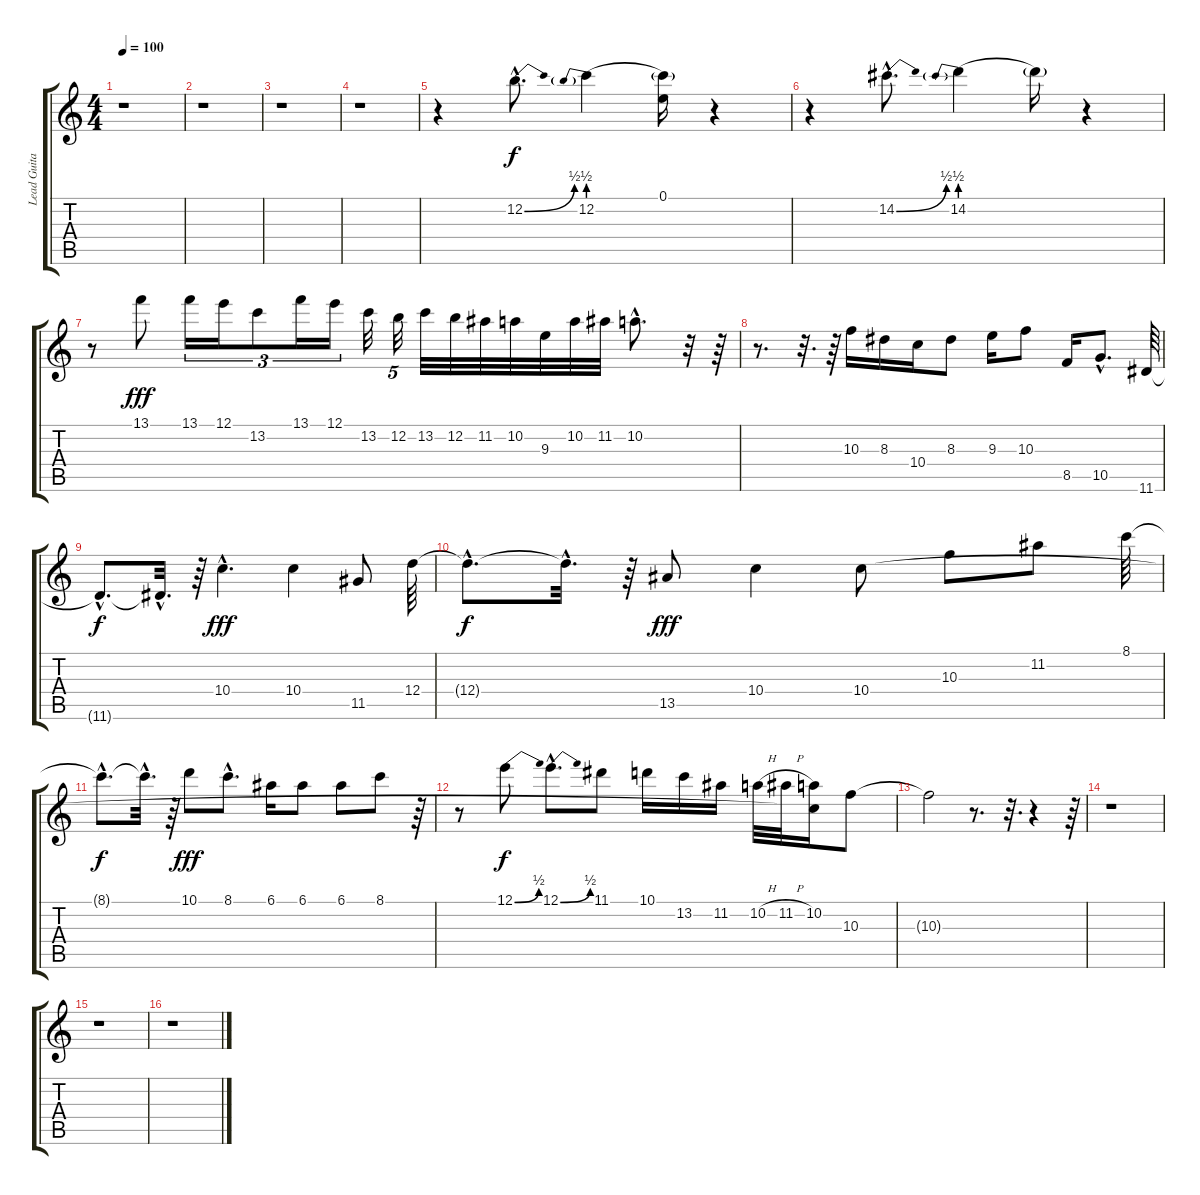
\track ("Lead Guitar 2" "Lead Guita") {instrument overdrivenguitar}
\staff {score tabs}
\tuning (E4 B3 G3 D3 A2 E2) {hide}
\ts (4 4)
\tempo 100
\clef g2
\ks c
r.1{dy f} |
r.1 |
r.1 |
r.1 |
r.4 12.2{be (bend 0 0 60 2) hac}.8{d} 12.2{be (prebend 0 2 60 2)}.4 (0.1 12.2{t}).16 r.4 |
r.4 14.2{be (bend 0 0 60 2) hac}.8{d} 14.2{be (prebend 0 2 60 2)}.4 14.2{t}.16 r.4 |
r.8 13.1.8{dy fff} 13.1.16{tu (3 2)} 12.1.16{tu (3 2)} 13.2.8{tu (3 2)} 13.1.16{tu (3 2)} 12.1.16{tu (3 2)} 13.2.32 12.2.32{tu (5 4)} 13.2.32 12.2.32 11.2.32 10.2.32 9.3.32 10.2.32 11.2.32 10.2{hac}.8{d} r.32 r.64 |
r.8{d} r.32{d} r.64 10.3.16 8.3.16 10.4.16 8.3.8 9.3.16 10.3.8 8.5.16 10.5{hac}.8{d} 11.6.64 |
11.6{hac t}.8{d dy f} 11.6{hac t}.32{d} r.64 10.4{hac}.4{d dy fff} 10.4.4 11.5.8 12.4.64 |
12.4{hac t}.8{d dy f} 12.4{hac t}.32{d} r.64 13.5.8{dy fff} 10.4.4 10.4.8 10.3.8 11.2.8 8.1.64 |
8.1{hac t}.8{d dy f} 8.1{hac t}.32{d} r.64 10.1.8{dy fff} 8.1{hac}.8{d} 6.1.16 6.1.8 6.1.8 8.1.8 r.64 |
r.8 12.1{be (bend 0 0 60 2)}.8{dy f} 12.1{be (bend 0 0 60 2) hac}.8{d} 11.1.8 10.1.16 13.2.16 11.2.16 10.2{h}.32 11.2{h}.32 (10.2 10.4{t}).16 10.3.8 |
10.3{t}.2 r.8{d} r.32{d} r.4 r.64 |
r.1 |
r.1 |
r.1
